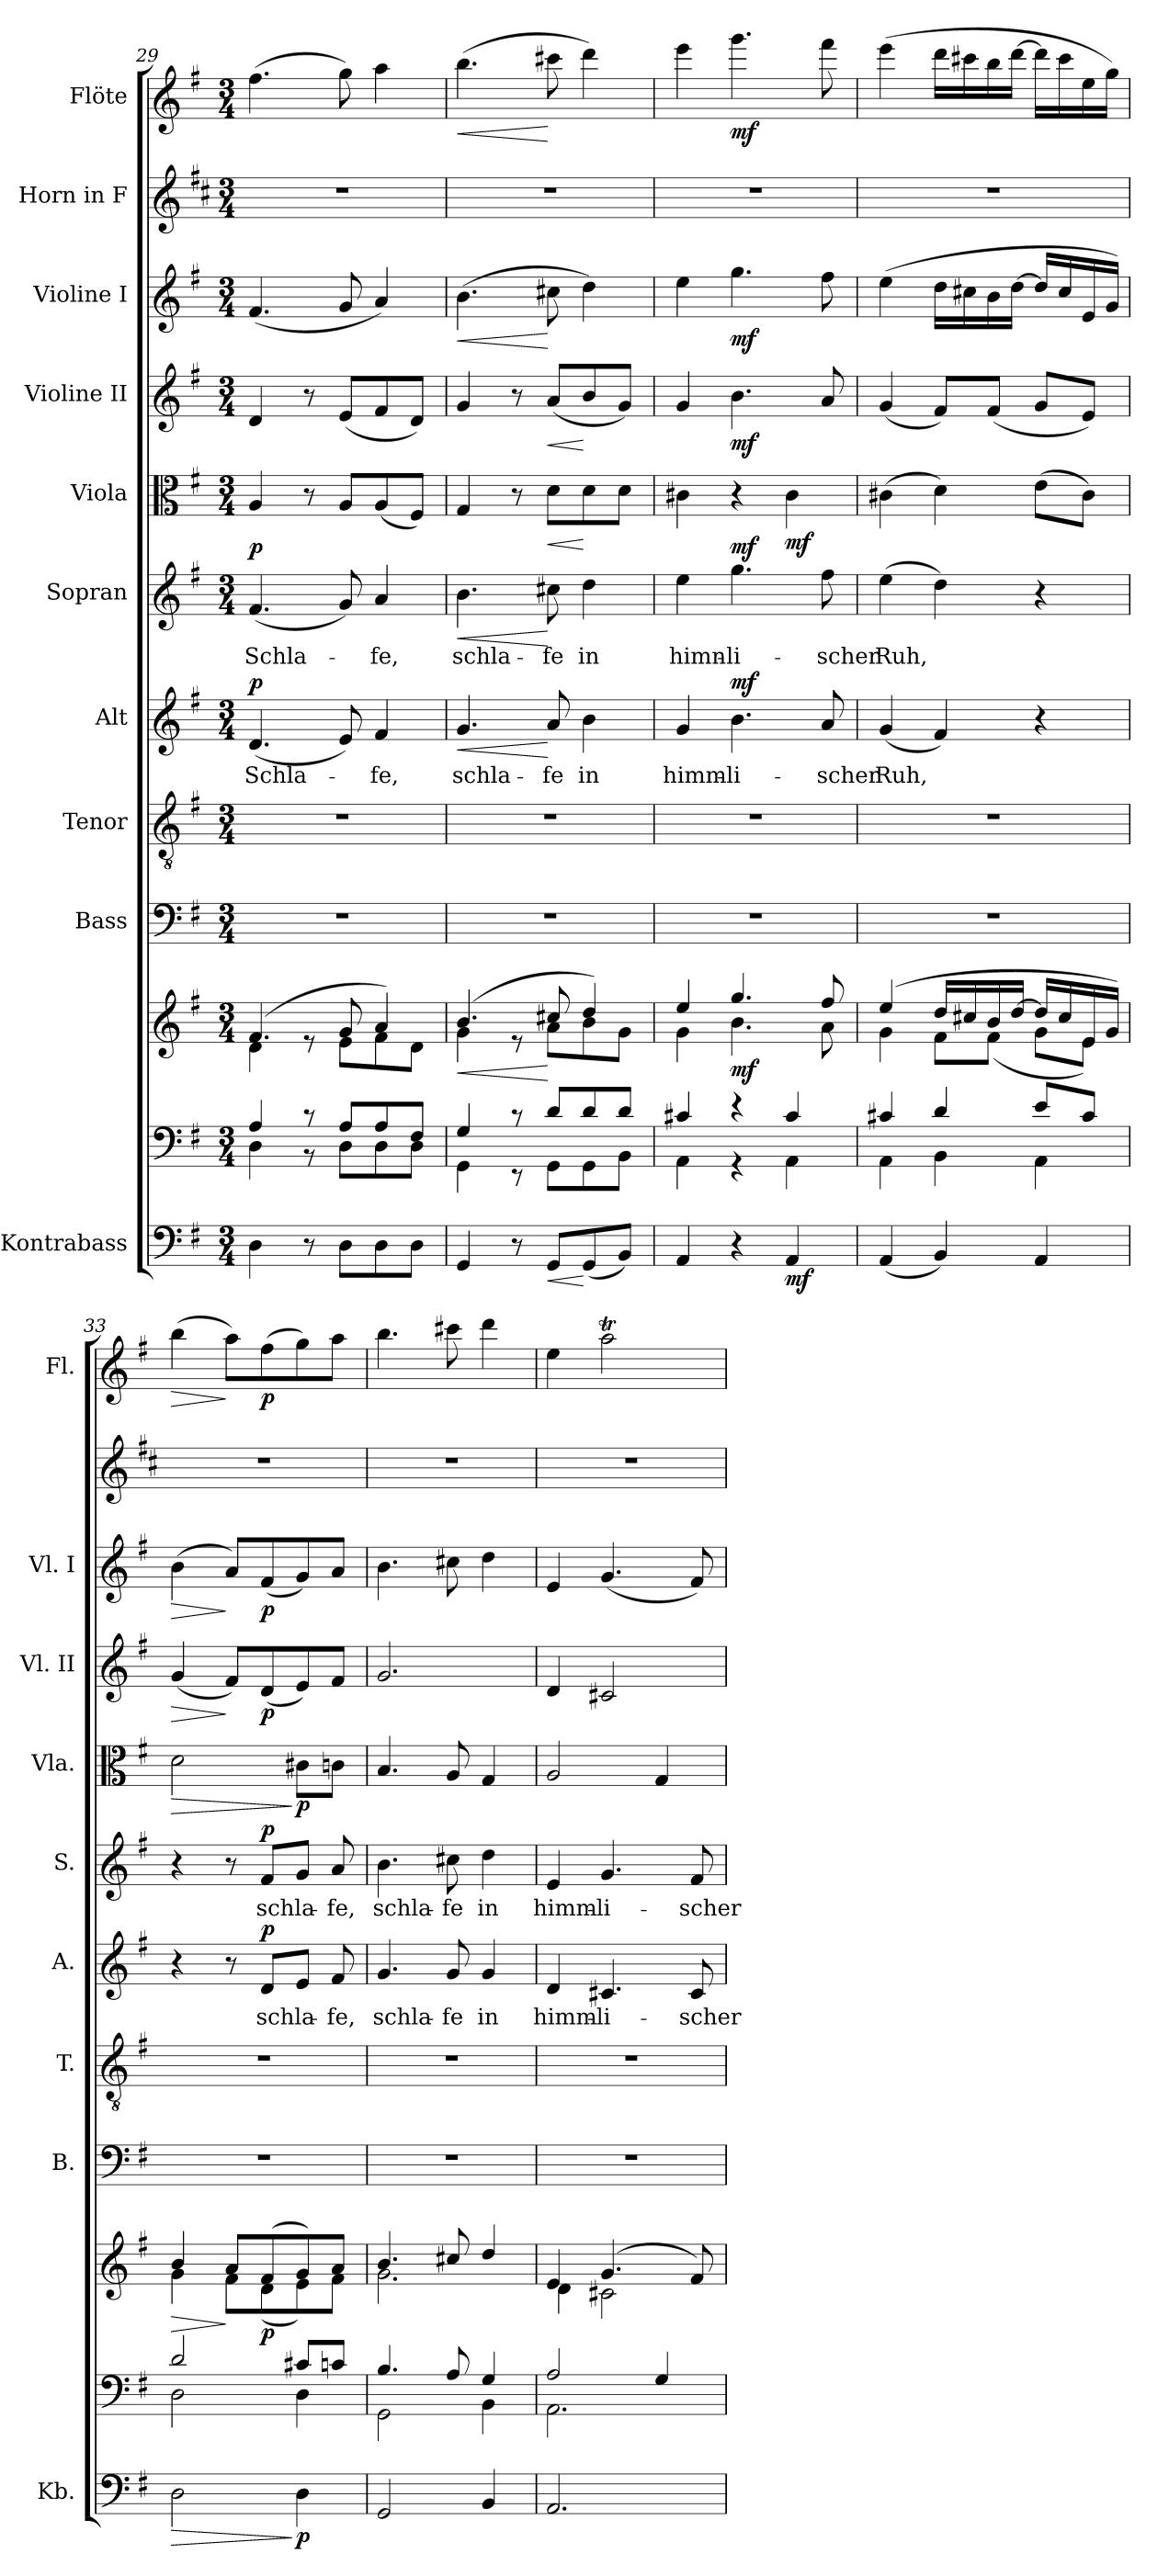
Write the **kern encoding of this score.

**kern	**dynam	**kern	**kern	**dynam	**kern	**kern	**kern	**text	**dynam	**kern	**text	**dynam	**kern	**dynam	**kern	**dynam	**kern	**dynam	**kern	**kern	**dynam
*part11	*part11	*part10	*part10	*part10	*part9	*part8	*part7	*part7	*part7	*part6	*part6	*part6	*part5	*part5	*part4	*part4	*part3	*part3	*part2	*part1	*part1
*staff12	*staff12	*staff11	*staff10	*staff10/11	*staff9	*staff8	*staff7	*staff7	*staff7	*staff6	*staff6	*staff6	*staff5	*staff5	*staff4	*staff4	*staff3	*staff3	*staff2	*staff1	*staff1
*I"Kontrabass	*	*	*	*	*I"Bass	*I"Tenor	*I"Alt	*	*	*I"Sopran	*	*	*I"Viola	*	*I"Violine II	*	*I"Violine I	*	*I"Horn in F	*I"Flöte	*
*I'Kb.	*	*	*	*	*I'B.	*I'T.	*I'A.	*	*	*I'S.	*	*	*I'Vla.	*	*I'Vl. II	*	*I'Vl. I	*	*	*I'Fl.	*
*clefF4	*	*clefF4	*clefG2	*	*clefF4	*clefGv2	*clefG2	*	*	*clefG2	*	*	*clefC3	*	*clefG2	*	*clefG2	*	*clefG2	*clefG2	*
*ITrd7c12	*	*	*	*	*	*	*	*	*	*	*	*	*	*	*	*	*	*	*ITrd4c7	*	*
*k[f#]	*	*k[f#]	*k[f#]	*	*k[f#]	*k[f#]	*k[f#]	*	*	*k[f#]	*	*	*k[f#]	*	*k[f#]	*	*k[f#]	*	*k[f#]	*k[f#]	*
*G:	*	*G:	*G:	*	*G:	*G:	*G:	*	*	*G:	*	*	*G:	*	*G:	*	*G:	*	*G:	*G:	*
*M3/4	*	*M3/4	*M3/4	*	*M3/4	*M3/4	*M3/4	*	*	*M3/4	*	*	*M3/4	*	*M3/4	*	*M3/4	*	*M3/4	*M3/4	*
=29	=29	=29	=29	=29	=29	=29	=29	=29	=29	=29	=29	=29	=29	=29	=29	=29	=29	=29	=29	=29	=29
*	*	*^	*^	*	*	*	*	*	*	*	*	*	*	*	*	*	*	*	*	*	*
!	!	!	!	!	!	!	!	!	!	!LO:LY:b	!LO:DY:a	!	!LO:LY:b	!LO:DY:a	!	!	!	!	!	!	!	!	!
4DD\	.	4A/	4D\	(4.f#/	4d\	.	2.r	2.r	(<4.d/	Schla-	p	(<4.f#/	Schla-	p	4A/	.	4d/	.	(<4.f#/	.	2.r	(>4.ff#\	.
8r	.	8r	8r	.	8rd	.	.	.	.	.	.	.	.	.	8r	.	8r	.	.	.	.	.	.
8DD\L	.	8A/L	8D\L	8g/	8e\L	.	.	.	8e/)	.	.	8g/)	.	.	8A/L	.	(<8e/L	.	8g/	.	.	8gg\)	.
!	!	!	!	!	!	!	!	!	!	!LO:LY:b	!	!	!LO:LY:b	!	!	!	!	!	!	!	!	!	!
8DD\	.	8A/	8D\	4a/)	8f#\	.	.	.	4f#/	-fe,	.	4a/	-fe,	.	(<8A/	.	8f#/	.	4a/)	.	.	4aa\	.
8DD\J	.	8F#/J	8D\J	.	8d\J	.	.	.	.	.	.	.	.	.	8F#/J)	.	8d/J)	.	.	.	.	.	.
!!LO:PB:g=z
=30	=30	=30	=30	=30	=30	=30	=30	=30	=30	=30	=30	=30	=30	=30	=30	=30	=30	=30	=30	=30	=30	=30	=30
!	!	!	!	!	!	!LO:HP:b	!	!	!	!LO:LY:b	!LO:HP:b	!	!LO:LY:b	!LO:HP:b	!	!	!	!	!	!LO:HP:b	!	!	!LO:HP:b
4GGG/	.	4G/	4GG\	(4.b/	4g\	<	2.r	2.r	4.g/	schla-	<	4.b\	schla-	<	4G/	.	4g/	.	(>4.b\	<	2.r	(>4.bb\	<
8r	.	8r	8r	.	8re	.	.	.	.	.	.	.	.	.	8r	.	8r	.	.	.	.	.	.
!	!LO:HP:b	!	!	!	!	!	!	!	!	!LO:LY:b	!	!	!LO:LY:b	!	!	!LO:HP:b	!	!LO:HP:b	!	!	!	!	!
8GGG/L	<	8d/L	8GG\L	8cc#X/	8a\L	[	.	.	8a/	-fe	[	8cc#X\	-fe	[	8d\L	<	(<8a/L	<	8cc#X\	[	.	8ccc#X\	[
!	!	!	!	!	!	!	!	!	!	!LO:LY:b	!	!	!LO:LY:b	!	!	!	!	!	!	!	!	!	!
(<8GGG/	[	8d/	8GG\	4dd/)	8b\	.	.	.	4b\	in	.	4dd\	in	.	8d\	[	8b/	[	4dd\)	.	.	4ddd\)	.
8BBB/J)	.	8d/J	8BB\J	.	8g\J	.	.	.	.	.	.	.	.	.	8d\J	.	8g/J)	.	.	.	.	.	.
=31	=31	=31	=31	=31	=31	=31	=31	=31	=31	=31	=31	=31	=31	=31	=31	=31	=31	=31	=31	=31	=31	=31	=31
!	!	!	!	!	!	!	!	!	!	!LO:LY:b	!	!	!LO:LY:b	!	!	!	!	!	!	!	!	!	!
4AAA/	.	4c#X/	4AA\	4ee/	4g\	.	2.r	2.r	4g/	himm-	.	4ee\	himn-	.	4c#X\	.	4g/	.	4ee\	.	2.r	4eee\	.
!	!	!	!	!	!	!LO:DY:b	!	!	!	!LO:LY:b	!LO:DY:a	!	!LO:LY:b	!LO:DY:a	!	!	!	!LO:DY:b	!	!LO:DY:b	!	!	!LO:DY:b
4r	.	4r	4r	4.gg/	4.b\	mf	.	.	4.b\	-li-	mf	4.gg\	-li-	mf	4r	.	4.b\	mf	4.gg\	mf	.	4.ggg\	mf
!	!LO:DY:b	!	!	!	!	!	!	!	!	!	!	!	!	!	!	!LO:DY:b	!	!	!	!	!	!	!
4AAA/	mf	4c#/	4AA\	.	.	.	.	.	.	.	.	.	.	.	4c#\	mf	.	.	.	.	.	.	.
!	!	!	!	!	!	!	!	!	!	!LO:LY:b	!	!	!LO:LY:b	!	!	!	!	!	!	!	!	!	!
.	.	.	.	8ff#/	8a\	.	.	.	8a/	-scher	.	8ff#\	-scher	.	.	.	8a/	.	8ff#\	.	.	8fff#\	.
=32	=32	=32	=32	=32	=32	=32	=32	=32	=32	=32	=32	=32	=32	=32	=32	=32	=32	=32	=32	=32	=32	=32	=32
!	!	!	!	!	!	!	!	!	!	!LO:LY:b	!	!	!LO:LY:b	!	!	!	!	!	!	!	!	!	!
(<4AAA/	.	4c#X/	4AA\	(4ee/	4g\	.	2.r	2.r	(<4g/	Ruh,	.	(>4ee\	Ruh,	.	(>4c#X\	.	(<4g/	.	(>4ee\	.	2.r	(>4eee\	.
4BBB/)	.	4d/	4BB\	16dd/LL	8f#\L	.	.	.	4f#/)	.	.	4dd\)	.	.	4d\)	.	8f#/L)	.	16dd\LL	.	.	16ddd\LL	.
.	.	.	.	16cc#X/	.	.	.	.	.	.	.	.	.	.	.	.	.	.	16cc#X\	.	.	16ccc#X\	.
.	.	.	.	16b/	(<8f#\J	.	.	.	.	.	.	.	.	.	.	.	(<8f#/J	.	16b\	.	.	16bb\	.
.	.	.	.	[>16dd/JJ	.	.	.	.	.	.	.	.	.	.	.	.	.	.	[16dd\JJ	.	.	[16ddd\JJ	.
4AAA/	.	8e/L	4AA\	16dd/LL]	8g\L	.	.	.	4r	.	.	4r	.	.	(>8e\L	.	8g/L	.	16dd/LL]	.	.	16ddd\LL]	.
.	.	.	.	16cc#/	.	.	.	.	.	.	.	.	.	.	.	.	.	.	16cc#/	.	.	16ccc#\	.
.	.	8c#/J	.	16e/	8e\J)	.	.	.	.	.	.	.	.	.	8c#\J)	.	8e/J)	.	16e/	.	.	16ee\	.
.	.	.	.	16g/JJ)	.	.	.	.	.	.	.	.	.	.	.	.	.	.	16g/JJ)	.	.	16gg\JJ)	.
=33	=33	=33	=33	=33	=33	=33	=33	=33	=33	=33	=33	=33	=33	=33	=33	=33	=33	=33	=33	=33	=33	=33	=33
!	!LO:HP:b	!	!	!	!	!LO:HP:b	!	!	!	!	!	!	!	!	!	!LO:HP:b	!	!LO:HP:b	!	!LO:HP:b	!	!	!LO:HP:b
2DD\	>	2d/	2D\	4b/	4g\	>	2.r	2.r	4r	.	.	4r	.	.	2d\	>	(<4g/	>	(>4b\	>	2.r	(>4bb\	>
.	.	.	.	8a/L	8f#\L	]	.	.	8r	.	.	8r	.	.	.	.	8f#/L)	]	8a/L)	]	.	8aa\L)	]
!	!	!	!	!	!	!LO:DY:b	!	!	!	!LO:LY:b	!LO:DY:a	!	!LO:LY:b	!LO:DY:a	!	!	!	!LO:DY:b	!	!LO:DY:b	!	!	!LO:DY:b
.	.	.	.	(>8f#/	(<8d\	p	.	.	8d/L	schla-	p	8f#/L	schla-	p	.	.	(<8d/	p	(<8f#/	p	.	(>8ff#\	p
!	!LO:DY:n=1:b	!	!	!	!	!	!	!	!	!	!	!	!	!	!	!LO:DY:n=1:b	!	!	!	!	!	!	!
4DD\	] p	8c#X/L	4D\	8g/)	8e\)	.	.	.	8e/J	.	.	8g/J	.	.	8c#X\L	] p	8e/)	.	8g/)	.	.	8gg\)	.
!	!	!	!	!	!	!	!	!	!	!LO:LY:b	!	!	!LO:LY:b	!	!	!	!	!	!	!	!	!	!
.	.	8cn/J	.	8a/J	8f#\J	.	.	.	8f#/	-fe,	.	8a/	-fe,	.	8cn\J	.	8f#/J	.	8a/J	.	.	8aa\J	.
=34	=34	=34	=34	=34	=34	=34	=34	=34	=34	=34	=34	=34	=34	=34	=34	=34	=34	=34	=34	=34	=34	=34	=34
!	!	!	!	!	!	!	!	!	!	!LO:LY:b	!	!	!LO:LY:b	!	!	!	!	!	!	!	!	!	!
2GGG/	.	4.B/	2GG\	4.b/	2.g\	.	2.r	2.r	4.g/	schla-	.	4.b\	schla-	.	4.B/	.	2.g/	.	4.b\	.	2.r	4.bb\	.
!	!	!	!	!	!	!	!	!	!	!LO:LY:b	!	!	!LO:LY:b	!	!	!	!	!	!	!	!	!	!
.	.	8A/	.	8cc#X/	.	.	.	.	8g/	-fe	.	8cc#X\	-fe	.	8A/	.	.	.	8cc#X\	.	.	8ccc#X\	.
!	!	!	!	!	!	!	!	!	!	!LO:LY:b	!	!	!LO:LY:b	!	!	!	!	!	!	!	!	!	!
4BBB/	.	4G/	4BB\	4dd/	.	.	.	.	4g/	in	.	4dd\	in	.	4G/	.	.	.	4dd\	.	.	4ddd\	.
=35	=35	=35	=35	=35	=35	=35	=35	=35	=35	=35	=35	=35	=35	=35	=35	=35	=35	=35	=35	=35	=35	=35	=35
!	!	!	!	!	!	!	!	!	!	!LO:LY:b	!	!	!LO:LY:b	!	!	!	!	!	!	!	!	!	!
2.AAA/	.	2A/	2.AA\	4e/	4d\	.	2.r	2.r	4d/	himm-	.	4e/	himm-	.	2A/	.	4d/	.	4e/	.	2.r	4ee\	.
!	!	!	!	!	!	!	!	!	!	!LO:LY:b	!	!	!LO:LY:b	!	!	!	!	!	!	!	!	!	!
.	.	.	.	(4.g/	2c#X\	.	.	.	4.c#X/	-li-	.	4.g/	-li-	.	.	.	2c#X/	.	(<4.g/	.	.	2aaT\	.
.	.	4G/	.	.	.	.	.	.	.	.	.	.	.	.	4G/	.	.	.	.	.	.	.	.
!	!	!	!	!	!	!	!	!	!	!LO:LY:b	!	!	!LO:LY:b	!	!	!	!	!	!	!	!	!	!
.	.	.	.	8f#/)	.	.	.	.	8c#/	-scher	.	8f#/	-scher	.	.	.	.	.	8f#/)	.	.	.	.
*	*	*v	*v	*	*	*	*	*	*	*	*	*	*	*	*	*	*	*	*	*	*	*	*
*	*	*	*v	*v	*	*	*	*	*	*	*	*	*	*	*	*	*	*	*	*	*	*
=	=	=	=	=	=	=	=	=	=	=	=	=	=	=	=	=	=	=	=	=	=
*-	*-	*-	*-	*-	*-	*-	*-	*-	*-	*-	*-	*-	*-	*-	*-	*-	*-	*-	*-	*-	*-
